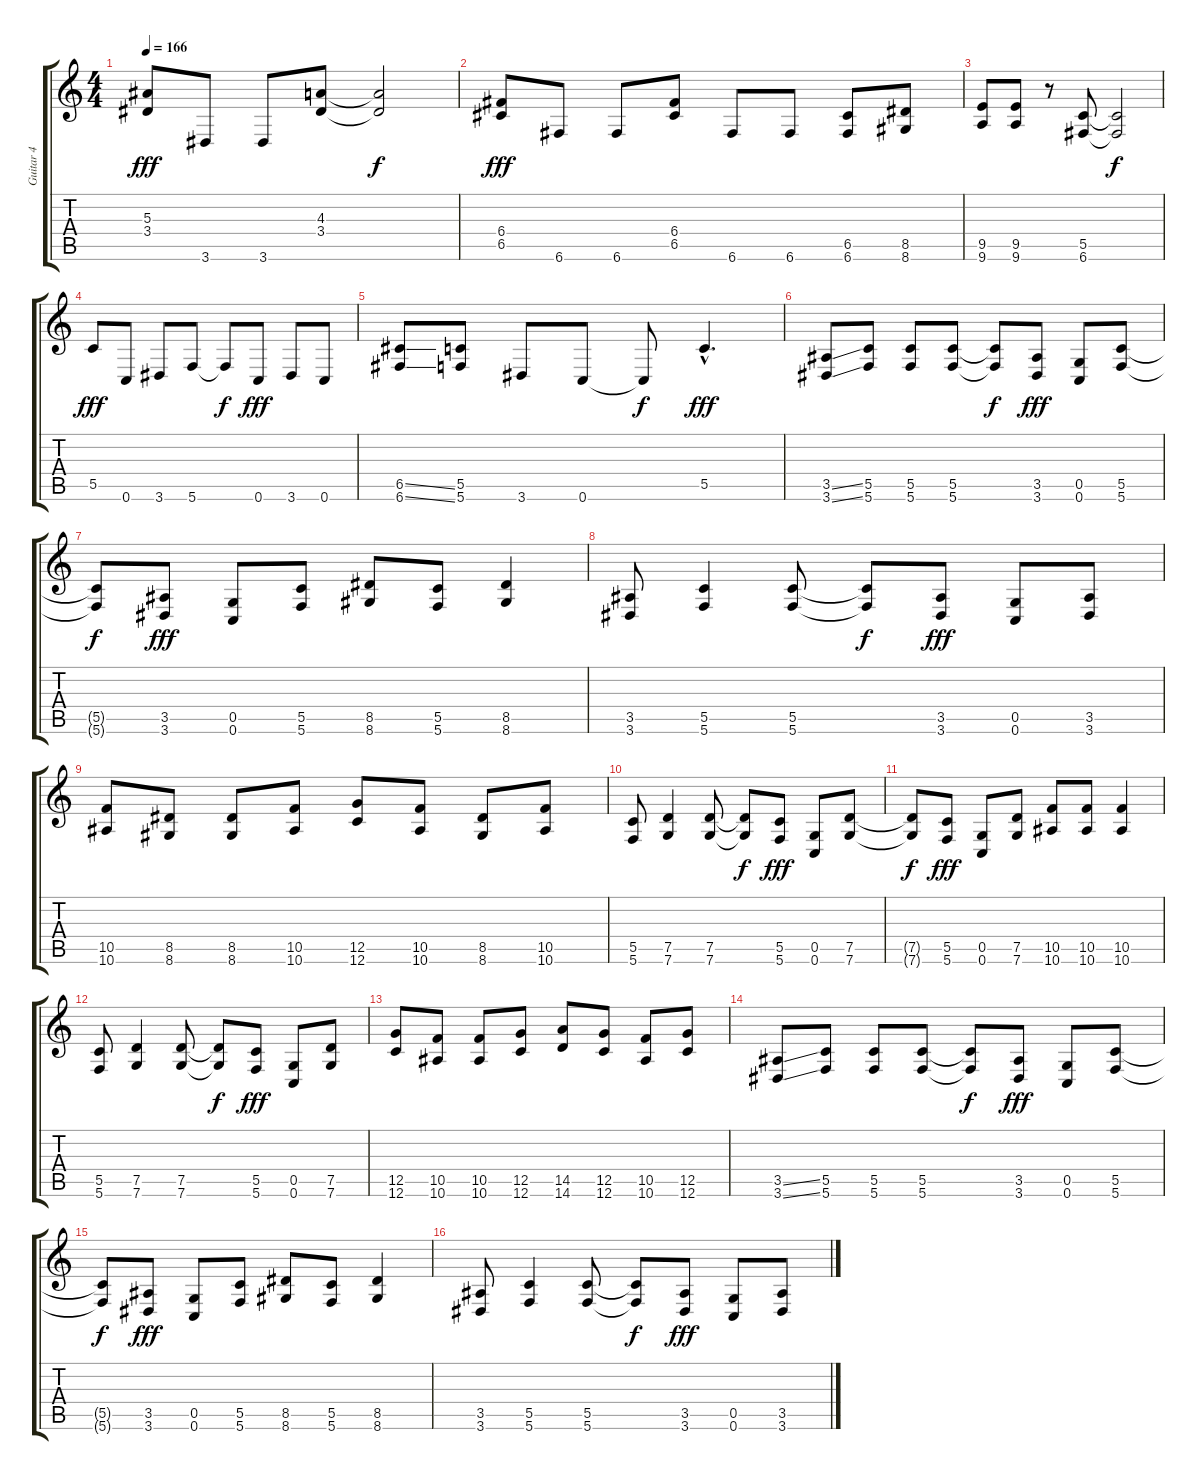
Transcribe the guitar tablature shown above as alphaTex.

\track ("Guitar 4" "Guitar 4") {instrument distortionguitar}
\staff {score tabs}
\tuning (D4 A3 F3 C3 G2 C2) {hide}
\ts (4 4)
\tempo 166
\clef g2
\ks c
(5.3 3.4).8{dy fff} 3.6.8 3.6.8 (4.3 3.4).8 (4.3{t} 3.4{t}).2{dy f} |
(6.4 6.5).8{dy fff} 6.6.8 6.6.8 (6.4 6.5).8 6.6.8 6.6.8 (6.5 6.6).8 (8.5 8.6).8 |
(9.5 9.6).8 (9.5 9.6).8 r.8 (5.5 6.6).8 (5.5{t} 6.6{t}).2{dy f} |
5.5.8{dy fff} 0.6.8 3.6.8 5.6.8 5.6{t}.8{dy f} 0.6.8{dy fff} 3.6.8 0.6.8 |
(6.5{ss} 6.6{ss}).8 (5.5 5.6).8 3.6.8 0.6.8 0.6{t}.8{dy f} 5.5{hac}.4{d dy fff} |
(3.5{ss} 3.6{ss}).8 (5.5 5.6).8 (5.5 5.6).8 (5.5 5.6).8 (5.5{t} 5.6{t}).8{dy f} (3.5 3.6).8{dy fff} (0.5 0.6).8 (5.5 5.6).8 |
(5.5{t} 5.6{t}).8{dy f} (3.5 3.6).8{dy fff} (0.5 0.6).8 (5.5 5.6).8 (8.5 8.6).8 (5.5 5.6).8 (8.5 8.6).4 |
(3.5 3.6).8 (5.5 5.6).4 (5.5 5.6).8 (5.5{t} 5.6{t}).8{dy f} (3.5 3.6).8{dy fff} (0.5 0.6).8 (3.5 3.6).8 |
(10.5 10.6).8 (8.5 8.6).8 (8.5 8.6).8 (10.5 10.6).8 (12.5 12.6).8 (10.5 10.6).8 (8.5 8.6).8 (10.5 10.6).8 |
(5.5 5.6).8 (7.5 7.6).4 (7.5 7.6).8 (7.5{t} 7.6{t}).8{dy f} (5.5 5.6).8{dy fff} (0.5 0.6).8 (7.5 7.6).8 |
(7.5{t} 7.6{t}).8{dy f} (5.5 5.6).8{dy fff} (0.5 0.6).8 (7.5 7.6).8 (10.5 10.6).8 (10.5 10.6).8 (10.5 10.6).4 |
(5.5 5.6).8 (7.5 7.6).4 (7.5 7.6).8 (7.5{t} 7.6{t}).8{dy f} (5.5 5.6).8{dy fff} (0.5 0.6).8 (7.5 7.6).8 |
(12.5 12.6).8 (10.5 10.6).8 (10.5 10.6).8 (12.5 12.6).8 (14.5 14.6).8 (12.5 12.6).8 (10.5 10.6).8 (12.5 12.6).8 |
(3.5{ss} 3.6{ss}).8 (5.5 5.6).8 (5.5 5.6).8 (5.5 5.6).8 (5.5{t} 5.6{t}).8{dy f} (3.5 3.6).8{dy fff} (0.5 0.6).8 (5.5 5.6).8 |
(5.5{t} 5.6{t}).8{dy f} (3.5 3.6).8{dy fff} (0.5 0.6).8 (5.5 5.6).8 (8.5 8.6).8 (5.5 5.6).8 (8.5 8.6).4 |
(3.5 3.6).8 (5.5 5.6).4 (5.5 5.6).8 (5.5{t} 5.6{t}).8{dy f} (3.5 3.6).8{dy fff} (0.5 0.6).8 (3.5 3.6).8
